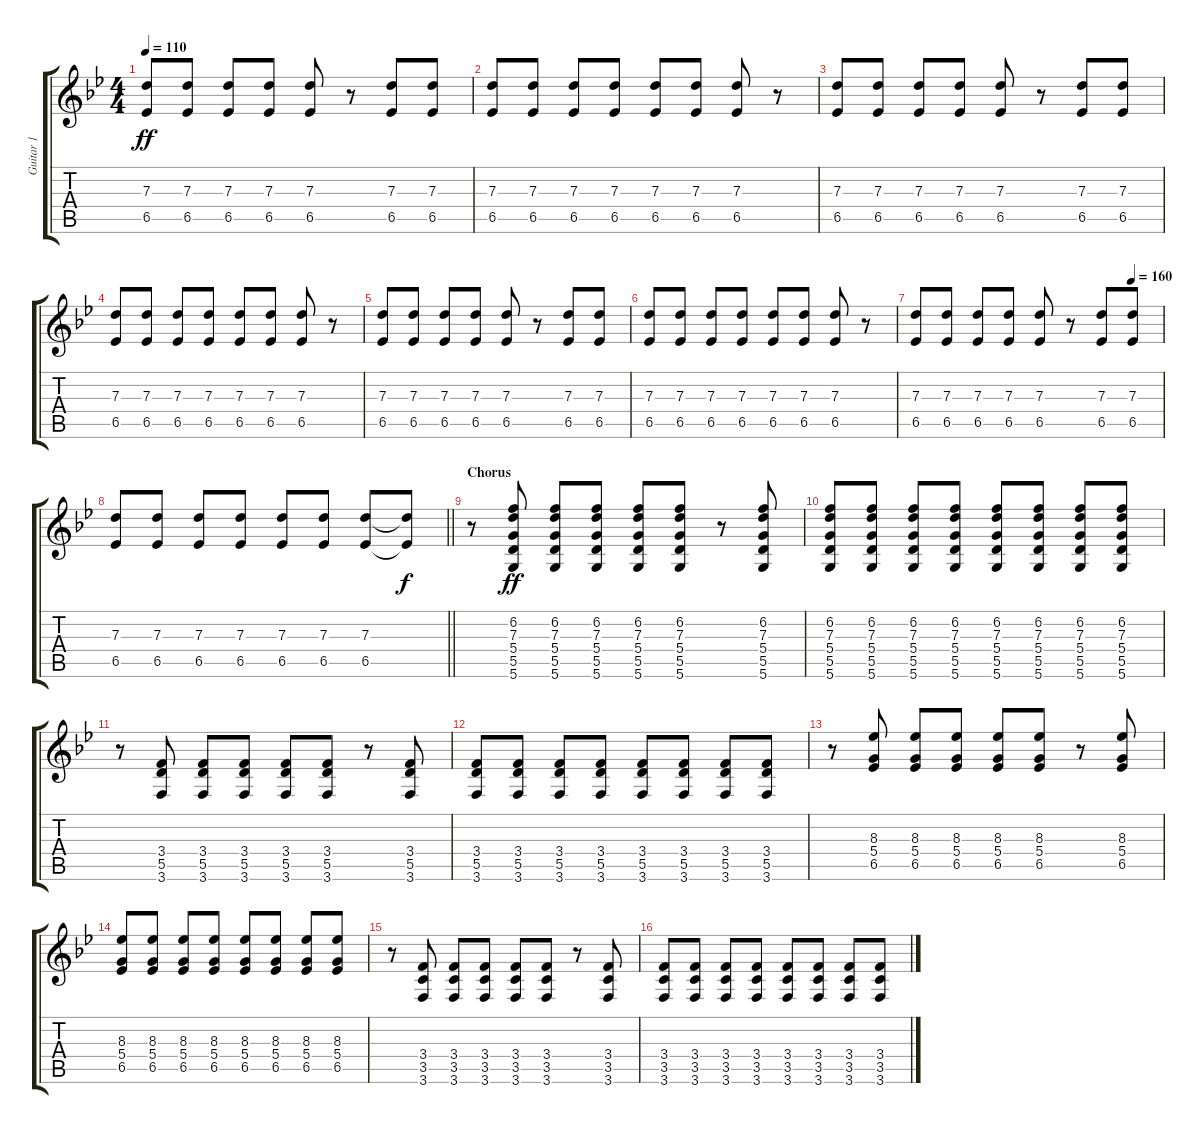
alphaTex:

\track ("Guitar 1" "Guitar 1") {instrument distortionguitar}
\staff {score tabs}
\tuning (E4 B3 G3 D3 A2 D2) {hide}
\ts (4 4)
\tempo 110
\clef g2
\ks bb
(7.3 6.5).8{dy ff} (7.3 6.5).8 (7.3 6.5).8 (7.3 6.5).8 (7.3 6.5).8 r.8 (7.3 6.5).8 (7.3 6.5).8 |
(7.3 6.5).8 (7.3 6.5).8 (7.3 6.5).8 (7.3 6.5).8 (7.3 6.5).8 (7.3 6.5).8 (7.3 6.5).8 r.8 |
(7.3 6.5).8 (7.3 6.5).8 (7.3 6.5).8 (7.3 6.5).8 (7.3 6.5).8 r.8 (7.3 6.5).8 (7.3 6.5).8 |
(7.3 6.5).8 (7.3 6.5).8 (7.3 6.5).8 (7.3 6.5).8 (7.3 6.5).8 (7.3 6.5).8 (7.3 6.5).8 r.8 |
(7.3 6.5).8 (7.3 6.5).8 (7.3 6.5).8 (7.3 6.5).8 (7.3 6.5).8 r.8 (7.3 6.5).8 (7.3 6.5).8 |
(7.3 6.5).8 (7.3 6.5).8 (7.3 6.5).8 (7.3 6.5).8 (7.3 6.5).8 (7.3 6.5).8 (7.3 6.5).8 r.8 |
\tempo (160 0.875)
(7.3 6.5).8 (7.3 6.5).8 (7.3 6.5).8 (7.3 6.5).8 (7.3 6.5).8 r.8 (7.3 6.5).8 (7.3 6.5).8 |
\barLineRight lightlight
(7.3 6.5).8 (7.3 6.5).8 (7.3 6.5).8 (7.3 6.5).8 (7.3 6.5).8 (7.3 6.5).8 (7.3 6.5).8 (7.3{t} 6.5{t}).8{dy f} |
\section ("" "Chorus")
r.8 (6.2 7.3 5.4 5.5 5.6).8{dy ff} (6.2 7.3 5.4 5.5 5.6).8 (6.2 7.3 5.4 5.5 5.6).8 (6.2 7.3 5.4 5.5 5.6).8 (6.2 7.3 5.4 5.5 5.6).8 r.8 (6.2 7.3 5.4 5.5 5.6).8 |
(6.2 7.3 5.4 5.5 5.6).8 (6.2 7.3 5.4 5.5 5.6).8 (6.2 7.3 5.4 5.5 5.6).8 (6.2 7.3 5.4 5.5 5.6).8 (6.2 7.3 5.4 5.5 5.6).8 (6.2 7.3 5.4 5.5 5.6).8 (6.2 7.3 5.4 5.5 5.6).8 (6.2 7.3 5.4 5.5 5.6).8 |
r.8 (3.4 5.5 3.6).8 (3.4 5.5 3.6).8 (3.4 5.5 3.6).8 (3.4 5.5 3.6).8 (3.4 5.5 3.6).8 r.8 (3.4 5.5 3.6).8 |
(3.4 5.5 3.6).8 (3.4 5.5 3.6).8 (3.4 5.5 3.6).8 (3.4 5.5 3.6).8 (3.4 5.5 3.6).8 (3.4 5.5 3.6).8 (3.4 5.5 3.6).8 (3.4 5.5 3.6).8 |
r.8 (8.3 5.4 6.5).8 (8.3 5.4 6.5).8 (8.3 5.4 6.5).8 (8.3 5.4 6.5).8 (8.3 5.4 6.5).8 r.8 (8.3 5.4 6.5).8 |
(8.3 5.4 6.5).8 (8.3 5.4 6.5).8 (8.3 5.4 6.5).8 (8.3 5.4 6.5).8 (8.3 5.4 6.5).8 (8.3 5.4 6.5).8 (8.3 5.4 6.5).8 (8.3 5.4 6.5).8 |
r.8 (3.4 3.5 3.6).8 (3.4 3.5 3.6).8 (3.4 3.5 3.6).8 (3.4 3.5 3.6).8 (3.4 3.5 3.6).8 r.8 (3.4 3.5 3.6).8 |
(3.4 3.5 3.6).8 (3.4 3.5 3.6).8 (3.4 3.5 3.6).8 (3.4 3.5 3.6).8 (3.4 3.5 3.6).8 (3.4 3.5 3.6).8 (3.4 3.5 3.6).8 (3.4 3.5 3.6).8
